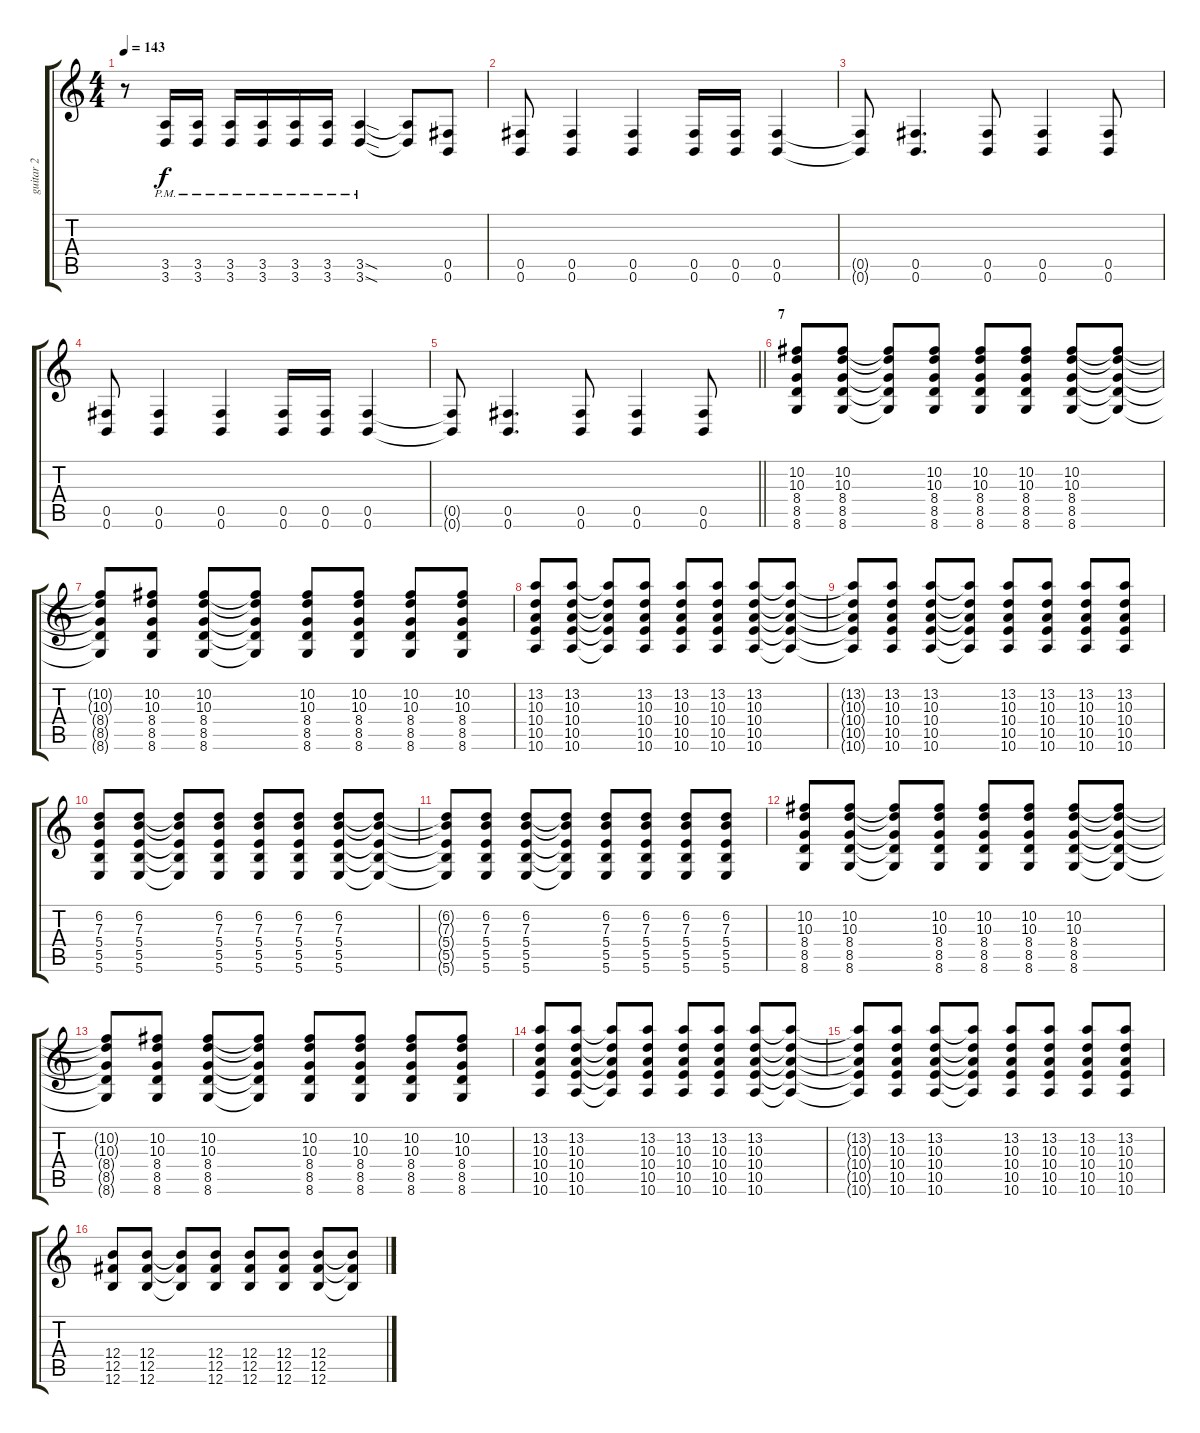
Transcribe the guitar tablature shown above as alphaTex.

\track ("guitar 2" "guitar 2") {instrument distortionguitar}
\staff {score tabs}
\tuning (Db4 Ab3 E3 B2 Gb2 B1) {hide}
\ts (4 4)
\tempo 143
\clef g2
\ks c
r.8{dy f} (3.5 3.6{pm}).16 (3.5 3.6{pm}).16 (3.5 3.6{pm}).16 (3.5 3.6{pm}).16 (3.5 3.6{pm}).16 (3.5 3.6{pm}).16 (3.5{sod} 3.6{sod pm}).4 (3.5{t} 3.6{t}).8 (0.5 0.6).8 |
(0.5 0.6).8 (0.5 0.6).4 (0.5 0.6).4 (0.5 0.6).16 (0.5 0.6).16 (0.5 0.6).4 |
(0.5{t} 0.6{t}).8 (0.5 0.6).4{d} (0.5 0.6).8 (0.5 0.6).4 (0.5 0.6).8 |
(0.5 0.6).8 (0.5 0.6).4 (0.5 0.6).4 (0.5 0.6).16 (0.5 0.6).16 (0.5 0.6).4 |
\barLineRight lightlight
(0.5{t} 0.6{t}).8 (0.5 0.6).4{d} (0.5 0.6).8 (0.5 0.6).4 (0.5 0.6).8 |
\section ("" "7")
(10.2 10.3 8.4 8.5 8.6).8 (10.2 10.3 8.4 8.5 8.6).8 (10.2{t} 10.3{t} 8.4{t} 8.5{t} 8.6{t}).8 (10.2 10.3 8.4 8.5 8.6).8 (10.2 10.3 8.4 8.5 8.6).8 (10.2 10.3 8.4 8.5 8.6).8 (10.2 10.3 8.4 8.5 8.6).8 (10.2{t} 10.3{t} 8.4{t} 8.5{t} 8.6{t}).8 |
(10.2{t} 10.3{t} 8.4{t} 8.5{t} 8.6{t}).8 (10.2 10.3 8.4 8.5 8.6).8 (10.2 10.3 8.4 8.5 8.6).8 (10.2{t} 10.3{t} 8.4{t} 8.5{t} 8.6{t}).8 (10.2 10.3 8.4 8.5 8.6).8 (10.2 10.3 8.4 8.5 8.6).8 (10.2 10.3 8.4 8.5 8.6).8 (10.2 10.3 8.4 8.5 8.6).8 |
(13.2 10.3 10.4 10.5 10.6).8 (13.2 10.3 10.4 10.5 10.6).8 (13.2{t} 10.3{t} 10.4{t} 10.5{t} 10.6{t}).8 (13.2 10.3 10.4 10.5 10.6).8 (13.2 10.3 10.4 10.5 10.6).8 (13.2 10.3 10.4 10.5 10.6).8 (13.2 10.3 10.4 10.5 10.6).8 (13.2{t} 10.3{t} 10.4{t} 10.5{t} 10.6{t}).8 |
(13.2{t} 10.3{t} 10.4{t} 10.5{t} 10.6{t}).8 (13.2 10.3 10.4 10.5 10.6).8 (13.2 10.3 10.4 10.5 10.6).8 (13.2{t} 10.3{t} 10.4{t} 10.5{t} 10.6{t}).8 (13.2 10.3 10.4 10.5 10.6).8 (13.2 10.3 10.4 10.5 10.6).8 (13.2 10.3 10.4 10.5 10.6).8 (13.2 10.3 10.4 10.5 10.6).8 |
(6.2 7.3 5.4 5.5 5.6).8 (6.2 7.3 5.4 5.5 5.6).8 (6.2{t} 7.3{t} 5.4{t} 5.5{t} 5.6{t}).8 (6.2 7.3 5.4 5.5 5.6).8 (6.2 7.3 5.4 5.5 5.6).8 (6.2 7.3 5.4 5.5 5.6).8 (6.2 7.3 5.4 5.5 5.6).8 (6.2{t} 7.3{t} 5.4{t} 5.5{t} 5.6{t}).8 |
(6.2{t} 7.3{t} 5.4{t} 5.5{t} 5.6{t}).8 (6.2 7.3 5.4 5.5 5.6).8 (6.2 7.3 5.4 5.5 5.6).8 (6.2{t} 7.3{t} 5.4{t} 5.5{t} 5.6{t}).8 (6.2 7.3 5.4 5.5 5.6).8 (6.2 7.3 5.4 5.5 5.6).8 (6.2 7.3 5.4 5.5 5.6).8 (6.2 7.3 5.4 5.5 5.6).8 |
(10.2 10.3 8.4 8.5 8.6).8 (10.2 10.3 8.4 8.5 8.6).8 (10.2{t} 10.3{t} 8.4{t} 8.5{t} 8.6{t}).8 (10.2 10.3 8.4 8.5 8.6).8 (10.2 10.3 8.4 8.5 8.6).8 (10.2 10.3 8.4 8.5 8.6).8 (10.2 10.3 8.4 8.5 8.6).8 (10.2{t} 10.3{t} 8.4{t} 8.5{t} 8.6{t}).8 |
(10.2{t} 10.3{t} 8.4{t} 8.5{t} 8.6{t}).8 (10.2 10.3 8.4 8.5 8.6).8 (10.2 10.3 8.4 8.5 8.6).8 (10.2{t} 10.3{t} 8.4{t} 8.5{t} 8.6{t}).8 (10.2 10.3 8.4 8.5 8.6).8 (10.2 10.3 8.4 8.5 8.6).8 (10.2 10.3 8.4 8.5 8.6).8 (10.2 10.3 8.4 8.5 8.6).8 |
(13.2 10.3 10.4 10.5 10.6).8 (13.2 10.3 10.4 10.5 10.6).8 (13.2{t} 10.3{t} 10.4{t} 10.5{t} 10.6{t}).8 (13.2 10.3 10.4 10.5 10.6).8 (13.2 10.3 10.4 10.5 10.6).8 (13.2 10.3 10.4 10.5 10.6).8 (13.2 10.3 10.4 10.5 10.6).8 (13.2{t} 10.3{t} 10.4{t} 10.5{t} 10.6{t}).8 |
(13.2{t} 10.3{t} 10.4{t} 10.5{t} 10.6{t}).8 (13.2 10.3 10.4 10.5 10.6).8 (13.2 10.3 10.4 10.5 10.6).8 (13.2{t} 10.3{t} 10.4{t} 10.5{t} 10.6{t}).8 (13.2 10.3 10.4 10.5 10.6).8 (13.2 10.3 10.4 10.5 10.6).8 (13.2 10.3 10.4 10.5 10.6).8 (13.2 10.3 10.4 10.5 10.6).8 |
(12.4 12.5 12.6).8 (12.4 12.5 12.6).8 (12.4{t} 12.5{t} 12.6{t}).8 (12.4 12.5 12.6).8 (12.4 12.5 12.6).8 (12.4 12.5 12.6).8 (12.4 12.5 12.6).8 (12.4{t} 12.5{t} 12.6{t}).8
